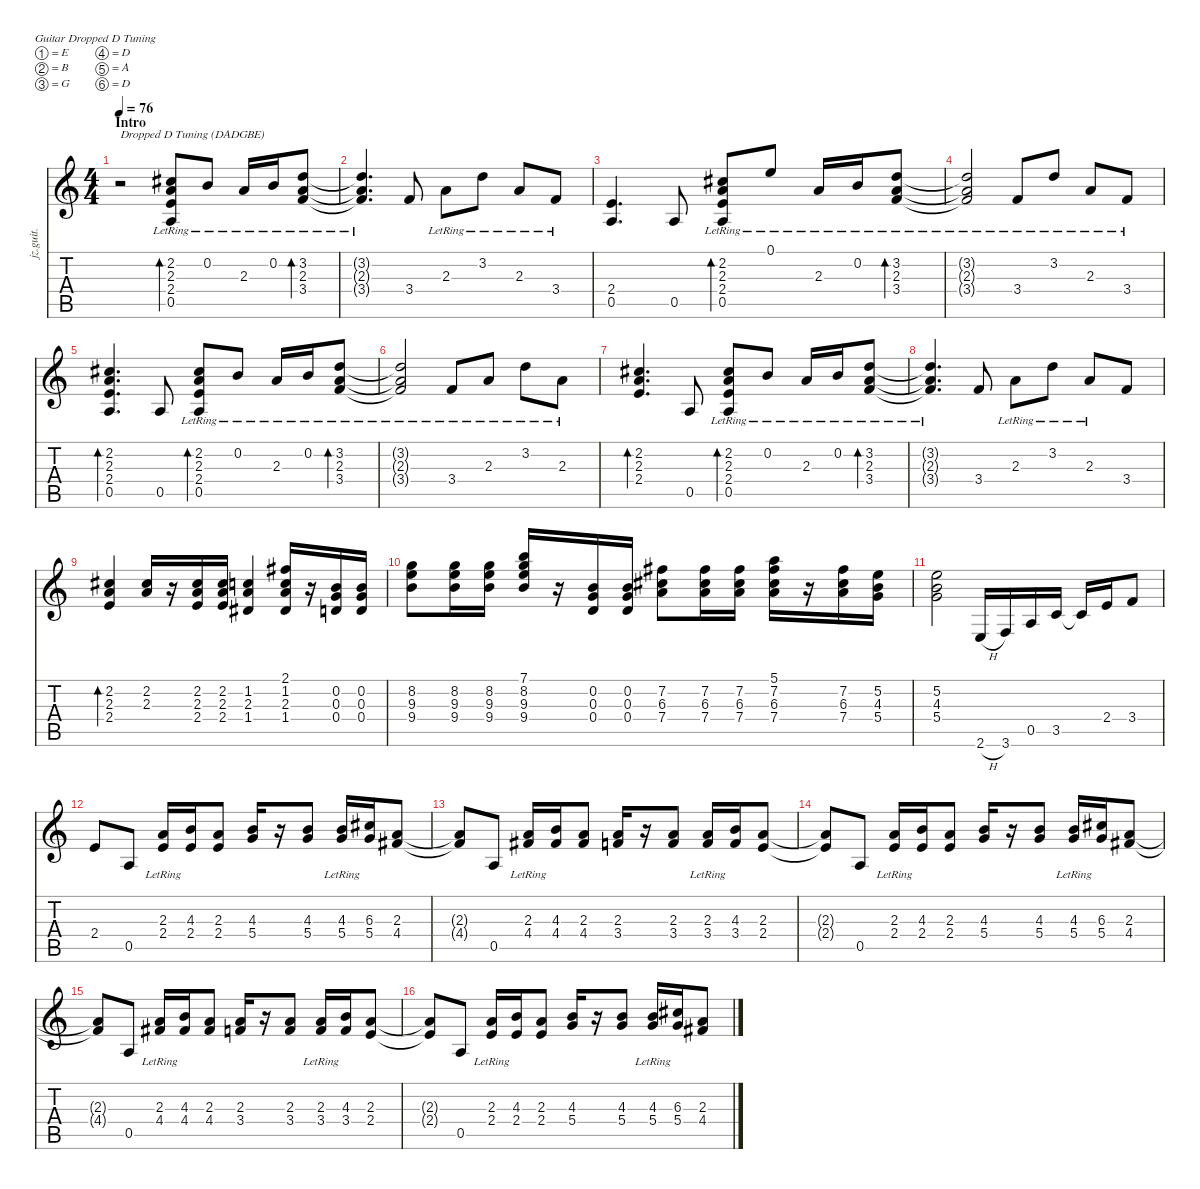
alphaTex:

\defaultSystemsLayout 4
\hideDynamics
\bracketExtendMode nobrackets
\track ("Rhythm Guitar" "jz.guit.") {instrument electricguitarjazz}
\staff {score tabs}
\tuning (E4 B3 G3 D3 A2 D2)
\ts (4 4)
\section ("" "Intro")
\tempo 76
\clef g2
\ks c
r.2{txt "Dropped D Tuning (DADGBE)" dy mf instrument electricguitarjazz beam Down} (2.2{lr acc #} 2.3{lr} 2.4{lr} 0.5{lr}).8{bd 120 beam Up} 0.2{lr}.8{dy mp beam Up} 2.3{lr}.16{beam Up} 0.2{lr}.16{beam Up} (3.2{lr} 2.3{lr} 3.4{lr}).8{bd 120 beam Up} |
(3.2{lr t} 2.3{lr t} 3.4{lr t}).4{d dy f beam Up} 3.4.8{dy pp beam Up} 2.3{lr}.8{dy p beam Down} 3.2{lr}.8{beam Down} 2.3{lr}.8{dy mp beam Up} 3.4{lr}.8{beam Up} |
(2.4 0.5).4{d dy mf beam Up} 0.5.8{dy mp beam Up} (2.2{lr acc #} 2.3{lr} 2.4{lr} 0.5{lr}).8{bd 120 dy mf beam Up} 0.1{lr}.8{beam Up} 2.3{lr}.16{beam Up} 0.2{lr}.16{beam Up} (3.2{lr} 2.3{lr} 3.4{lr}).8{bd 120 beam Up} |
(3.2{lr t} 2.3{lr t} 3.4{lr t}).2{dy f beam Up} 3.4{lr}.8{dy p beam Up} 3.2{lr}.8{dy mp beam Up} 2.3{lr}.8{beam Up} 3.4{lr}.8{beam Up} |
(2.2{acc #} 2.3 2.4 0.5).4{d bd 120 beam Up} 0.5.8{dy mf beam Up} (2.2{lr acc #} 2.3{lr} 2.4{lr} 0.5{lr}).8{bd 120 dy f beam Up} 0.2{lr}.8{dy mf beam Up} 2.3{lr}.16{beam Up} 0.2{lr}.16{dy f beam Up} (3.2{lr} 2.3{lr} 3.4{lr}).8{bd 120 dy mf beam Up} |
(3.2{lr t} 2.3{lr t} 3.4{lr t}).2{dy f beam Up} 3.4{lr}.8{dy mf beam Up} 2.3{lr}.8{beam Up} 3.2{lr}.8{dy f beam Down} 2.3{lr}.8{dy mf beam Down} |
(2.2{acc #} 2.3 2.4).4{d bd 120 beam Up} 0.5.8{dy f beam Up} (2.2{lr acc #} 2.3{lr} 2.4{lr} 0.5{lr}).8{bd 120 beam Up} 0.2{lr}.8{dy mf beam Up} 2.3{lr}.16{beam Up} 0.2{lr}.16{dy f beam Up} (3.2{lr} 2.3{lr} 3.4{lr}).8{bd 120 dy mf beam Up} |
(3.2{lr t} 2.3{lr t} 3.4{lr t}).4{d dy f beam Up} 3.4.8{dy mp beam Up} 2.3{lr}.8{dy mf beam Down} 3.2{lr}.8{dy f beam Down} 2.3{lr}.8{dy mf beam Up} 3.4.8{dy mp beam Up} |
(2.2{acc #} 2.3 2.4).4{bd 120 dy mf beam Up} (2.2{acc #} 2.3).16{dy f beam Up} r.16{beam Up} (2.2{acc #} 2.3 2.4).16{dy mp beam Up} (2.2{acc #} 2.3 2.4).16{beam Up} (1.2 2.3 1.4{acc #}).4{dy mf beam Up} (2.1{acc #} 1.2 2.3 1.4{acc #}).16{beam Up} r.16{beam Up} (0.2 0.3 0.4).16{dy mp beam Up} (0.2 0.3 0.4).16{beam Up} |
(8.2 9.3 9.4).8{dy mf beam Down} (8.2 9.3 9.4).16{beam Down} (8.2 9.3 9.4).16{beam Down} (7.1 8.2 9.3 9.4).16{dy f beam Up} r.16{beam Up} (0.2 0.3 0.4).16{dy mp beam Up} (0.2 0.3 0.4).16{beam Up} (7.2{acc #} 6.3{acc #} 7.4).8{dy mf beam Down} (7.2{acc #} 6.3{acc #} 7.4).16{beam Down} (7.2{acc #} 6.3{acc #} 7.4).16{beam Down} (5.1 7.2{acc #} 6.3{acc #} 7.4).16{beam Down} r.16{beam Down} (7.2{acc #} 6.3{acc #} 7.4).16{beam Down} (5.2 4.3 5.4).16{dy f beam Down} |
(5.2 4.3 5.4).2{beam Down} 2.6{h}.16{dy fff beam Up} 3.6.16{beam Up} 0.5.16{beam Up} 3.5.16{beam Up} 3.5{t}.16{dy f beam Up} 2.4.16{dy fff beam Up} 3.4.8{beam Up} |
2.4.8{beam Up} 0.5.8{beam Up} (2.3 2.4{lr}).16{beam Up} (4.3 2.4).16{beam Up} (2.3 2.4).8{beam Up} (4.3 5.4).16{beam Up} r.16{beam Up} (4.3 5.4).8{beam Up} (4.3 5.4{lr}).16{beam Up} (6.3{acc #} 5.4).16{beam Up} (2.3 4.4{acc #}).8{beam Up} |
(2.3{t} 4.4{t acc #}).8{beam Up} 0.5.8{beam Up} (2.3 4.4{lr acc #}).16{beam Up} (4.3 4.4{acc #}).16{beam Up} (2.3 4.4{acc #}).8{beam Up} (2.3 3.4).16{beam Up} r.16{beam Up} (2.3 3.4).8{beam Up} (2.3 3.4{lr}).16{beam Up} (4.3 3.4).16{beam Up} (2.3 2.4).8{beam Up} |
(2.3{t} 2.4{t}).8{dy f beam Up} 0.5.8{dy fff beam Up} (2.3 2.4{lr}).16{beam Up} (4.3 2.4).16{beam Up} (2.3 2.4).8{beam Up} (4.3 5.4).16{beam Up} r.16{beam Up} (4.3 5.4).8{beam Up} (4.3 5.4{lr}).16{beam Up} (6.3{acc #} 5.4).16{beam Up} (2.3 4.4{acc #}).8{beam Up} |
(2.3{t} 4.4{t acc #}).8{beam Up} 0.5.8{beam Up} (2.3 4.4{lr acc #}).16{beam Up} (4.3 4.4{acc #}).16{beam Up} (2.3 4.4{acc #}).8{beam Up} (2.3 3.4).16{beam Up} r.16{beam Up} (2.3 3.4).8{beam Up} (2.3 3.4{lr}).16{beam Up} (4.3 3.4).16{beam Up} (2.3 2.4).8{beam Up} |
(2.3{t} 2.4{t}).8{dy f beam Up} 0.5.8{dy fff beam Up} (2.3 2.4{lr}).16{beam Up} (4.3 2.4).16{beam Up} (2.3 2.4).8{beam Up} (4.3 5.4).16{beam Up} r.16{beam Up} (4.3 5.4).8{beam Up} (4.3 5.4{lr}).16{beam Up} (6.3{acc #} 5.4).16{beam Up} (2.3 4.4{acc #}).8{beam Up}
